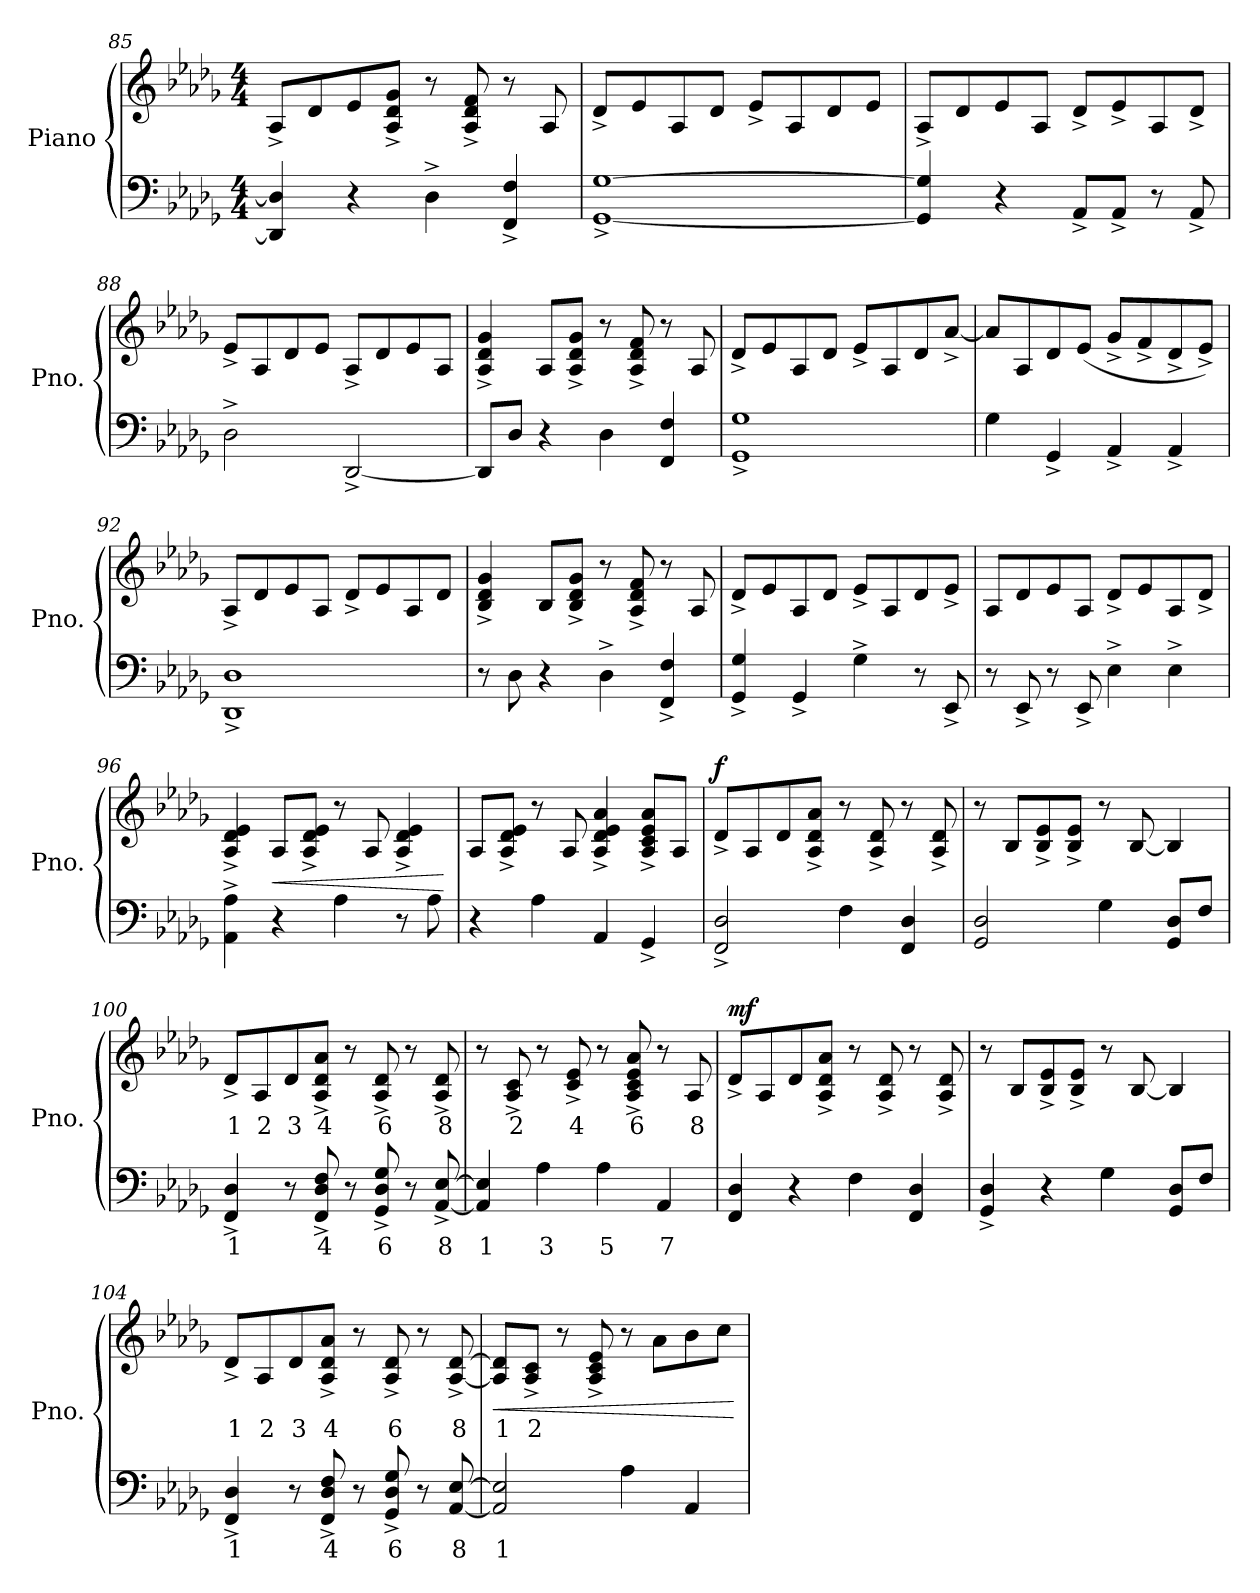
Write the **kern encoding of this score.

**kern	**text	**kern	**text	**dynam
*part1	*part1	*part1	*part1	*part1
*staff2	*staff2	*staff1	*staff1	*staff1/2
*I"Piano	*	*	*	*
*I'Pno.	*	*	*	*
*clefF4	*	*clefG2	*	*
*k[b-e-a-d-g-]	*	*k[b-e-a-d-g-]	*	*
*M4/4	*	*M4/4	*	*
=85	=85	=85	=85	=85
4DD-/] 4D-/]	.	8A-^/L	.	.
.	.	8d-/	.	.
4r	.	8e-/	.	.
.	.	8A-/^ 8d-/^ 8g-/^J	.	.
4D-^\	.	8r	.	.
.	.	8A-/^ 8d-/^ 8f/^	.	.
4FF/^ 4F/^	.	8r	.	.
.	.	8A-/	.	.
=86	=86	=86	=86	=86
[1GG-^ [1G-^	.	8d-^/L	.	.
.	.	8e-/	.	.
.	.	8A-/	.	.
.	.	8d-/J	.	.
.	.	8e-^/L	.	.
.	.	8A-/	.	.
.	.	8d-/	.	.
.	.	8e-/J	.	.
!!LO:LB:g=z
=87	=87	=87	=87	=87
4GG-/] 4G-/]	.	8A-^/L	.	.
.	.	8d-/	.	.
4r	.	8e-/	.	.
.	.	8A-/J	.	.
8AA-^/L	.	8d-^/L	.	.
8AA-^/J	.	8e-^/	.	.
8r	.	8A-/	.	.
8AA-^/	.	8d-^/J	.	.
=88	=88	=88	=88	=88
2D-^\	.	8e-^/L	.	.
.	.	8A-/	.	.
.	.	8d-/	.	.
.	.	8e-/J	.	.
[2DD-^/	.	8A-^/L	.	.
.	.	8d-/	.	.
.	.	8e-/	.	.
.	.	8A-/J	.	.
=89	=89	=89	=89	=89
8DD-/L]	.	4A-/^ 4d-/^ 4g-/^	.	.
8D-/J	.	.	.	.
4r	.	8A-/L	.	.
.	.	8A-/^ 8d-/^ 8g-/^J	.	.
4D-\	.	8r	.	.
.	.	8A-/^ 8d-/^ 8f/^	.	.
4FF/ 4F/	.	8r	.	.
.	.	8A-/	.	.
!!LO:LB:g=z
=90	=90	=90	=90	=90
1GG-^ 1G-^	.	8d-^/L	.	.
.	.	8e-/	.	.
.	.	8A-/	.	.
.	.	8d-/J	.	.
.	.	8e-^/L	.	.
.	.	8A-/	.	.
.	.	8d-/	.	.
.	.	[8a-^/J	.	.
=91	=91	=91	=91	=91
4G-\	.	8a-/L]	.	.
.	.	8A-/	.	.
4GG-^/	.	8d-/	.	.
.	.	(8e-/J	.	.
4AA-^/	.	8g-^/L	.	.
.	.	8f^/	.	.
4AA-^/	.	8d-^/	.	.
.	.	8e-^/J)	.	.
=92	=92	=92	=92	=92
1DD-^ 1D-^	.	8A-^/L	.	.
.	.	8d-/	.	.
.	.	8e-/	.	.
.	.	8A-/J	.	.
.	.	8d-^/L	.	.
.	.	8e-/	.	.
.	.	8A-/	.	.
.	.	8d-/J	.	.
!!LO:LB:g=z
=93	=93	=93	=93	=93
8r	.	4B-/^ 4d-/^ 4g-/^	.	.
8D-\	.	.	.	.
4r	.	8B-/L	.	.
.	.	8B-/^ 8d-/^ 8g-/^J	.	.
4D-^\	.	8r	.	.
.	.	8A-/^ 8d-/^ 8f/^	.	.
4FF/^ 4F/^	.	8r	.	.
.	.	8A-/	.	.
=94	=94	=94	=94	=94
4GG-/^ 4G-/^	.	8d-^/L	.	.
.	.	8e-/	.	.
4GG-^/	.	8A-/	.	.
.	.	8d-/J	.	.
4G-^\	.	8e-^/L	.	.
.	.	8A-/	.	.
8r	.	8d-/	.	.
8EE-^/	.	8e-^/J	.	.
=95	=95	=95	=95	=95
8r	.	8A-/L	.	.
8EE-^/	.	8d-/	.	.
8r	.	8e-/	.	.
8EE-^/	.	8A-/J	.	.
4E-^\	.	8d-^/L	.	.
.	.	8e-/	.	.
4E-^\	.	8A-/	.	.
.	.	8d-^/J	.	.
!!LO:LB:g=z
=96	=96	=96	=96	=96
4AA-\^ 4A-\^	.	4A-/^ 4d-/^ 4e-/^	.	.
!	!	!	!	!LO:HP:b
4r	.	8A-/L	.	<
.	.	8A-/^ 8d-/^ 8e-/^J	.	.
4A-\	.	8r	.	.
.	.	8A-/	.	.
8r	.	4A-/^ 4d-/^ 4e-/^	.	.
8A-\	.	.	.	.
.	.	.	.	[
=97	=97	=97	=97	=97
4r	.	8A-/L	.	.
.	.	8A-/^ 8d-/^ 8e-/^J	.	.
4A-\	.	8r	.	.
.	.	8A-/	.	.
4AA-/	.	4A-/^ 4d-/^ 4e-/^ 4a-/^	.	.
4GG-^/	.	8A-/^ 8c/^ 8e-/^ 8a-/^L	.	.
.	.	8A-/J	.	.
=98	=98	=98	=98	=98
!	!	!	!	!LO:DY:b
2FF/^ 2D-/^	.	8d-^/L	.	f
.	.	8A-/	.	.
.	.	8d-/	.	.
.	.	8A-/^ 8d-/^ 8a-/^J	.	.
4F\	.	8r	.	.
.	.	8A-/^ 8d-/^	.	.
4FF/ 4D-/	.	8r	.	.
.	.	8A-/^ 8d-/^	.	.
!!LO:PB:g=z
=99	=99	=99	=99	=99
2GG-/ 2D-/	.	8r	.	.
.	.	8B-/L	.	.
.	.	8B-/^ 8e-/^	.	.
.	.	8B-/^ 8e-/^J	.	.
4G-\	.	8r	.	.
.	.	[8B-/	.	.
8GG-/ 8D-/L	.	4B-/]	.	.
8F/J	.	.	.	.
=100	=100	=100	=100	=100
!	!LO:LY:b	!	!LO:LY:b	!
4FF/^ 4D-/^	1	8d-^/L	1	.
!	!	!	!LO:LY:b	!
.	.	8A-/	2	.
!	!	!	!LO:LY:b	!
8r	.	8d-/	3	.
!	!LO:LY:b	!	!LO:LY:b	!
8FF/^ 8D-/^ 8F/^	4	8A-/^ 8d-/^ 8a-/^J	4	.
8r	.	8r	.	.
!	!LO:LY:b	!	!LO:LY:b	!
8GG-/^ 8D-/^ 8G-/^	6	8A-/^ 8d-/^	6	.
8r	.	8r	.	.
!	!LO:LY:b	!	!LO:LY:b	!
[8AA-/^ [8E-/^	8	8A-/^ 8d-/^	8	.
=101	=101	=101	=101	=101
!	!LO:LY:b	!	!	!
4AA-/] 4E-/]	1	8r	.	.
!	!	!	!LO:LY:b	!
.	.	8A-/^ 8c/^	2	.
!	!LO:LY:b	!	!	!
4A-\	3	8r	.	.
!	!	!	!LO:LY:b	!
.	.	8c/^ 8e-/^	4	.
!	!LO:LY:b	!	!	!
4A-\	5	8r	.	.
!	!	!	!LO:LY:b	!
.	.	8A-/^ 8c/^ 8e-/^ 8a-/^	6	.
!	!LO:LY:b	!	!	!
4AA-/	7	8r	.	.
!	!	!	!LO:LY:b	!
.	.	8A-/	8	.
!!LO:LB:g=z
=102	=102	=102	=102	=102
!	!	!	!	!LO:DY:b
4FF/ 4D-/	.	8d-^/L	.	mf
.	.	8A-/	.	.
4r	.	8d-/	.	.
.	.	8A-/^ 8d-/^ 8a-/^J	.	.
4F\	.	8r	.	.
.	.	8A-/^ 8d-/^	.	.
4FF/ 4D-/	.	8r	.	.
.	.	8A-/^ 8d-/^	.	.
=103	=103	=103	=103	=103
4GG-/^ 4D-/^	.	8r	.	.
.	.	8B-/L	.	.
4r	.	8B-/^ 8e-/^	.	.
.	.	8B-/^ 8e-/^J	.	.
4G-\	.	8r	.	.
.	.	[8B-/	.	.
8GG-/ 8D-/L	.	4B-/]	.	.
8F/J	.	.	.	.
=104	=104	=104	=104	=104
!	!LO:LY:b	!	!LO:LY:b	!
4FF/^ 4D-/^	1	8d-^/L	1	.
!	!	!	!LO:LY:b	!
.	.	8A-/	2	.
!	!	!	!LO:LY:b	!
8r	.	8d-/	3	.
!	!LO:LY:b	!	!LO:LY:b	!
8FF/^ 8D-/^ 8F/^	4	8A-/^ 8d-/^ 8a-/^J	4	.
8r	.	8r	.	.
!	!LO:LY:b	!	!LO:LY:b	!
8GG-/^ 8D-/^ 8G-/^	6	8A-/^ 8d-/^	6	.
8r	.	8r	.	.
!	!LO:LY:b	!	!LO:LY:b	!
[8AA-/ [8E-/	8	[8A-/^ [8d-/^	8	.
!!LO:LB:g=z
=105	=105	=105	=105	=105
!	!LO:LY:b	!	!LO:LY:b	!LO:HP:b
2AA-/] 2E-/]	1	8A-/] 8d-/]L	1	<
!	!	!	!LO:LY:b	!
.	.	8A-/^ 8c/^J	2	.
.	.	8r	.	.
.	.	8A-/^ 8c/^ 8e-/^	.	.
4A-\	.	8r	.	.
.	.	8a-\L	.	.
4AA-/	.	8b-\	.	.
.	.	8cc\J	.	.
.	.	.	.	[
=	=	=	=	=
*-	*-	*-	*-	*-
